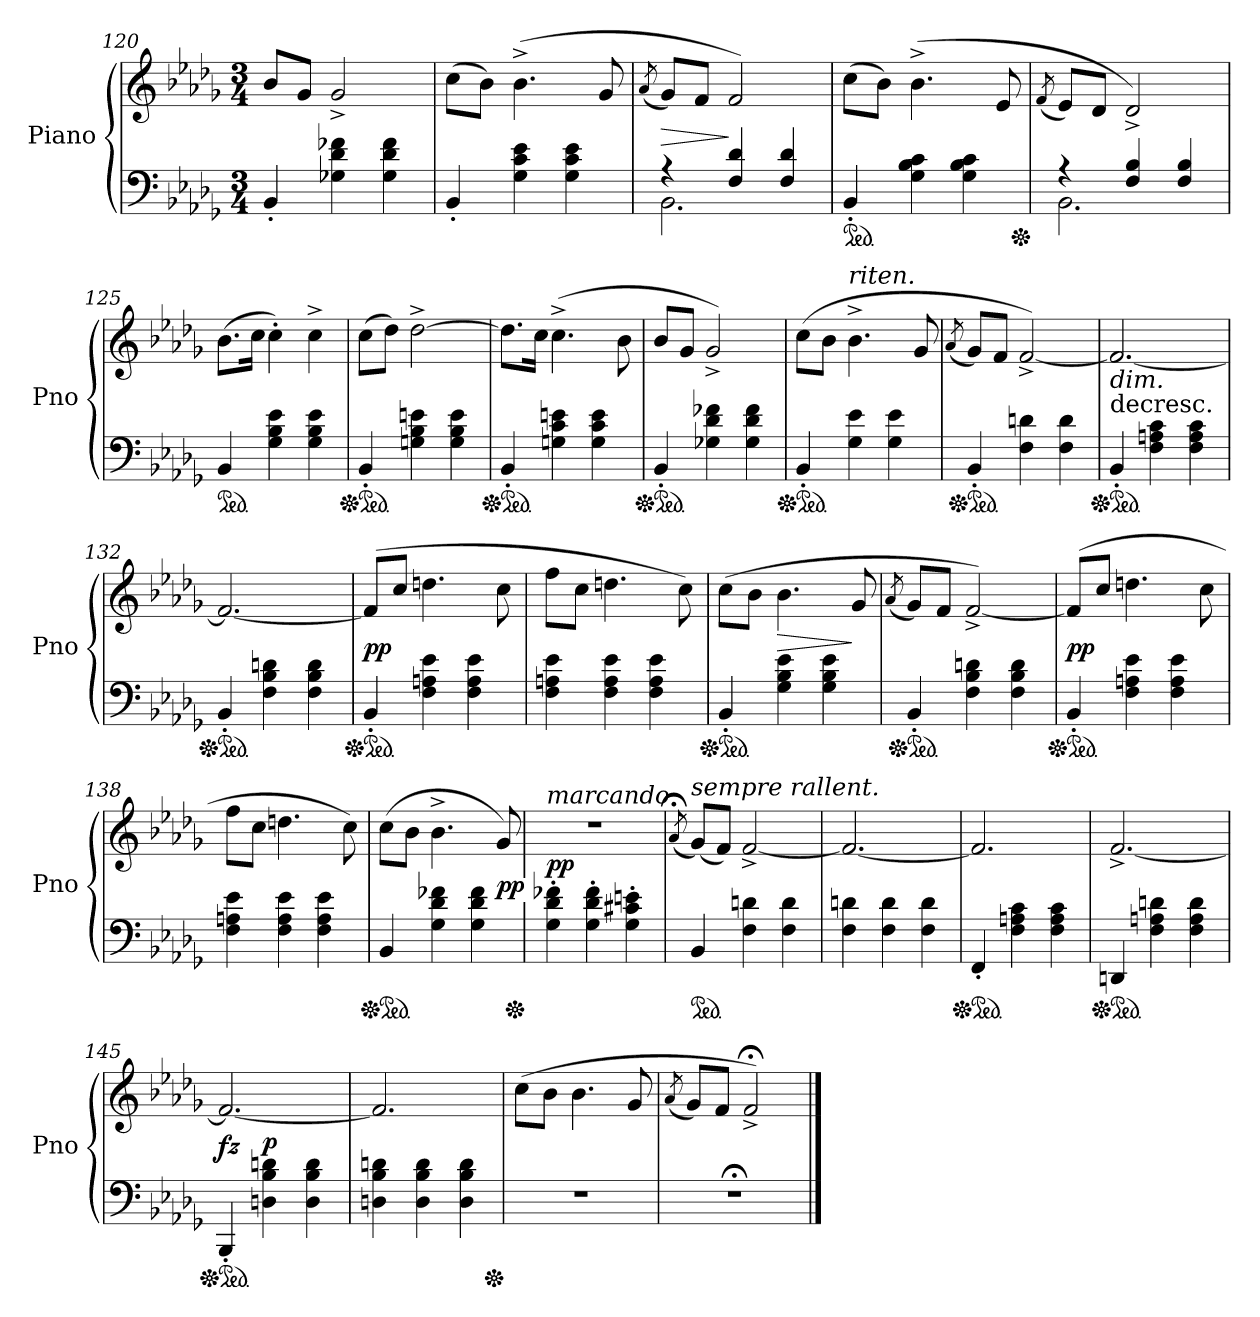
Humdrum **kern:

**kern	**kern	**dynam
*part1	*part1	*part1
*staff2	*staff1	*staff1/2
*I"Piano	*	*
*I'Pno	*	*
*clefF4	*clefG2	*
*k[b-e-a-d-g-]	*k[b-e-a-d-g-]	*
*b-:	*b-:	*
*M3/4	*M3/4	*
=120	=120	=120
4BB-'	8b-L	.
.	8g-J	.
4G-X 4d- 4f-X	2g-^	.
4G- 4d- 4f-	.	.
=121	=121	=121
4BB-'	(8ccL	.
.	8b-J)	.
4G- 4c 4e-	(4.b-^	.
4G- 4c 4e-	.	.
.	8g-	.
=122	=122	=122
.	(8qa-/	.
*^	*	*
4r	2.BB-	8g-L)	>
.	.	8fJ	.
4F 4d-	.	2f)	]
4F 4d-	.	.	.
*v	*v	*	*
=123	=123	=123
*ped	*	*
4BB-'	(8ccL	.
.	8b-J)	.
4G- 4B- 4c	(>4.b-^	.
4G- 4B- 4c	.	.
.	8e-	.
*Xped	*	*
=124	=124	=124
.	(8qf/	.
*^	*	*
4r	2.BB-	8e-L)	.
.	.	8d-J	.
4F 4B-	.	2d-^)	.
4F 4B-	.	.	.
*v	*v	*	*
=125	=125	=125
*ped	*	*
4BB-	(8.b-L	.
.	16ccJk	.
4G- 4B- 4e-	4cc')	.
4G- 4B- 4e-	4cc^	.
=126	=126	=126
*Xped	*	*
*ped	*	*
4BB-'	(8ccL	.
.	8dd-J)	.
4Gn 4B- 4en	[2dd-^	.
4G 4B- 4e	.	.
=127	=127	=127
*Xped	*	*
*ped	*	*
4BB-'	8.dd-L]	.
.	16ccJk	.
4Gn 4c 4en	(4.cc^	.
4G 4c 4e	.	.
.	8b-	.
=128	=128	=128
*Xped	*	*
*ped	*	*
4BB-'	8b-L	.
.	8g-J	.
4G-X 4d- 4f-X	2g-^)	.
4G- 4d- 4f-	.	.
=129	=129	=129
*Xped	*	*
*ped	*	*
4BB-'	(>8ccL	.
.	8b-J	.
!	!LO:TX:a:i:t=riten.	!
4G- 4e-	4.b-^	.
4G- 4e-	.	.
.	8g-	.
=130	=130	=130
.	(8qa-/	.
*Xped	*	*
*ped	*	*
4BB-'	8g-L)	.
.	8fJ	.
4F 4dn	[2f^)	.
4F 4d	.	.
=131	=131	=131
!	!LO:TX:c:t=decresc.	!
!	!LO:TX:b:i:t=dim.	!
*Xped	*	*
*ped	*	*
4BB-'	2.f_	.
4F 4An 4c	.	.
4F 4A 4c	.	.
=132	=132	=132
*Xped	*	*
*ped	*	*
4BB-'	2.f_	.
4F 4B- 4dn	.	.
4F 4B- 4d	.	.
=133	=133	=133
*Xped	*	*
*ped	*	*
4BB-'	(>8fL]	pp
.	8ccJ	.
4F 4An 4e-	4.ddn	.
4F 4A 4e-	.	.
.	8cc	.
=134	=134	=134
4F 4An 4e-	8ffL	.
.	8ccJ	.
4F 4A 4e-	4.ddn	.
4F 4A 4e-	.	.
.	8cc)	.
=135	=135	=135
*Xped	*	*
*ped	*	*
4BB-'	(>8ccL	.
.	8b-J	.
4G- 4B- 4e-	4.b-	>
4G- 4B- 4e-	.	.
.	8g-	]
=136	=136	=136
.	(8qa-/	.
*Xped	*	*
*ped	*	*
4BB-'	8g-L)	.
.	8fJ	.
4F 4B- 4dn	[2f^)	.
4F 4B- 4d	.	.
=137	=137	=137
*Xped	*	*
*ped	*	*
4BB-'	(>8fL]	pp
.	8ccJ	.
4F 4An 4e-	4.ddn	.
4F 4A 4e-	.	.
.	8cc	.
=138	=138	=138
4F 4An 4e-	8ffL	.
.	8ccJ	.
4F 4A 4e-	4.ddn	.
4F 4A 4e-	.	.
.	8cc)	.
=139	=139	=139
*Xped	*	*
*ped	*	*
4BB-	(8ccL	.
.	8b-J	.
4G- 4d- 4f-X	4.b-^	.
4G- 4d- 4f-	.	.
.	8g-)	pp
*Xped	*	*
=140	=140	=140
!	!LO:TX:a:i:t=marcando	!
4G-' 4d-' 4f-X'	2.r	pp
4G-' 4d-' 4f-'	.	.
4G-' 4c#X' 4en'	.	.
=141	=141	=141
.	(8qa-;</	.
!	!LO:TX:a:i:t=sempre rallent.	!
*ped	*	*
4BB-	(8g-L)	.
.	8fJ)	.
4F 4dn	[2f^	.
4F 4d	.	.
=142	=142	=142
4F 4dn	2.f_	.
4F 4d	.	.
4F 4d	.	.
=143	=143	=143
*Xped	*	*
*ped	*	*
4FF'	2.f]	.
4F 4An 4c	.	.
4F 4A 4c	.	.
=144	=144	=144
*Xped	*	*
*ped	*	*
4DDn	[2.f^	.
4F 4An 4dn	.	.
4F 4A 4d	.	.
=145	=145	=145
*	*^	*
*Xped	*	*	*
*ped	*	*	*
4BBB-'	2.f_	4ryy	fz
4Dn 4B- 4dn	.	2ryy	p
4D 4B- 4d	.	.	.
=146	=146	=146	=146
!	!LO:TX:a:i:t=smorzando	!	!
*	*v	*v	*
4Dn 4B- 4dn	2.f]	.
4D 4B- 4d	.	.
4D 4B- 4d	.	.
*Xped	*	*
=147	=147	=147
2.r	(8ccL	.
.	8b-J	.
.	4.b-	.
.	8g-	.
=148	=148	=148
.	(8qa-/	.
2.r;<	8g-L)	.
.	8fJ	.
.	2f;<^)	.
==	==	==
*-	*-	*-
